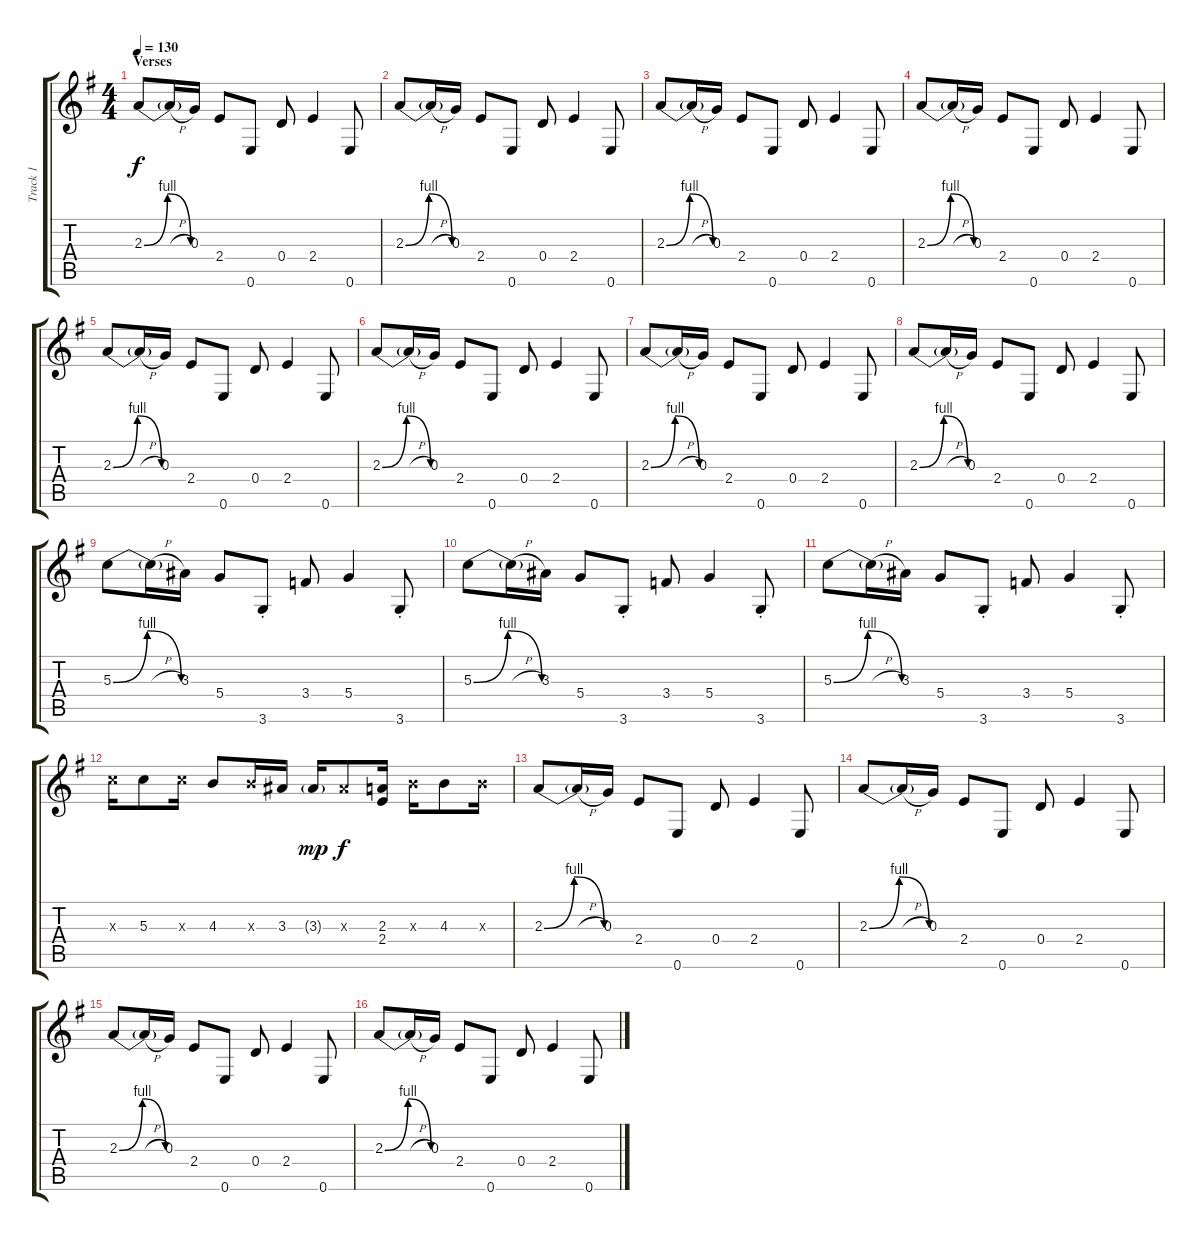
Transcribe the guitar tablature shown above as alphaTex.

\track ("Track 1" "Track 1") {instrument distortionguitar}
\staff {score tabs}
\tuning (E4 B3 G3 D3 A2 E2) {hide}
\ts (4 4)
\section ("" "Verses")
\tempo 130
\clef g2
\ks g
2.3{be (bendrelease 0 0 30 4 30 4 60 0)}.8{dy f} 2.3{h t}.16 0.3.16 2.4.8 0.6.8 0.4.8 2.4.4 0.6.8 |
2.3{be (bendrelease 0 0 30 4 30 4 60 0)}.8 2.3{h t}.16 0.3.16 2.4.8 0.6.8 0.4.8 2.4.4 0.6.8 |
2.3{be (bendrelease 0 0 30 4 30 4 60 0)}.8 2.3{h t}.16 0.3.16 2.4.8 0.6.8 0.4.8 2.4.4 0.6.8 |
2.3{be (bendrelease 0 0 30 4 30 4 60 0)}.8 2.3{h t}.16 0.3.16 2.4.8 0.6.8 0.4.8 2.4.4 0.6.8 |
2.3{be (bendrelease 0 0 30 4 30 4 60 0)}.8 2.3{h t}.16 0.3.16 2.4.8 0.6.8 0.4.8 2.4.4 0.6.8 |
2.3{be (bendrelease 0 0 30 4 30 4 60 0)}.8 2.3{h t}.16 0.3.16 2.4.8 0.6.8 0.4.8 2.4.4 0.6.8 |
2.3{be (bendrelease 0 0 30 4 30 4 60 0)}.8 2.3{h t}.16 0.3.16 2.4.8 0.6.8 0.4.8 2.4.4 0.6.8 |
2.3{be (bendrelease 0 0 30 4 30 4 60 0)}.8 2.3{h t}.16 0.3.16 2.4.8 0.6.8 0.4.8 2.4.4 0.6.8 |
5.3{be (bendrelease 0 0 30 4 30 4 60 0)}.8 5.3{h t}.16 3.3.16 5.4.8 3.6{st}.8 3.4.8 5.4.4 3.6{st}.8 |
5.3{be (bendrelease 0 0 30 4 30 4 60 0)}.8 5.3{h t}.16 3.3.16 5.4.8 3.6{st}.8 3.4.8 5.4.4 3.6{st}.8 |
5.3{be (bendrelease 0 0 30 4 30 4 60 0)}.8 5.3{h t}.16 3.3.16 5.4.8 3.6{st}.8 3.4.8 5.4.4 3.6{st}.8 |
5.3{x}.16 5.3.8 5.3{x}.16 4.3.8 4.3{x}.16 3.3.16 3.3{g}.16{dy mp} 3.3{x}.8{dy f} (2.3 2.4).16 4.3{x}.16 4.3.8 4.3{x}.16 |
2.3{be (bendrelease 0 0 30 4 30 4 60 0)}.8 2.3{h t}.16 0.3.16 2.4.8 0.6.8 0.4.8 2.4.4 0.6.8 |
2.3{be (bendrelease 0 0 30 4 30 4 60 0)}.8 2.3{h t}.16 0.3.16 2.4.8 0.6.8 0.4.8 2.4.4 0.6.8 |
2.3{be (bendrelease 0 0 30 4 30 4 60 0)}.8 2.3{h t}.16 0.3.16 2.4.8 0.6.8 0.4.8 2.4.4 0.6.8 |
2.3{be (bendrelease 0 0 30 4 30 4 60 0)}.8 2.3{h t}.16 0.3.16 2.4.8 0.6.8 0.4.8 2.4.4 0.6.8
